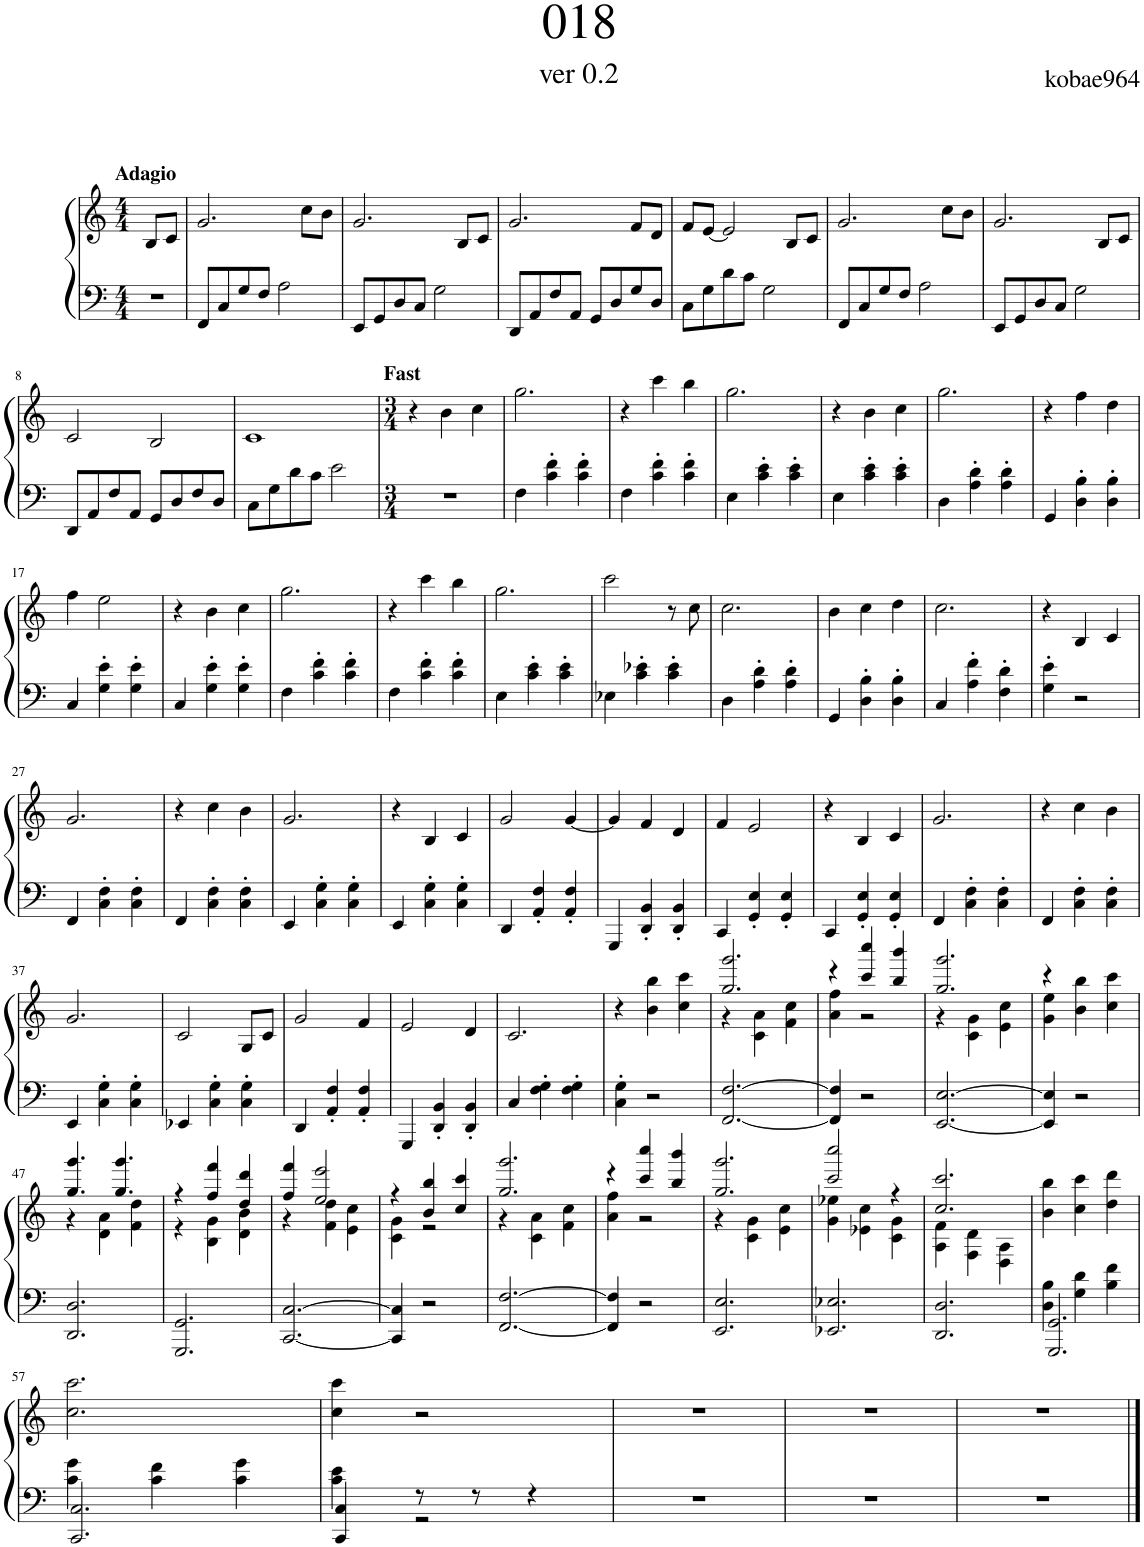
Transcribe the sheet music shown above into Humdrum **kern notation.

**kern	**kern
*part1	*part1
*staff2	*staff1
*I"Piano	*
*I'Pno	*
*clefF4	*clefG2
*k[]	*k[]
*M4/4	*M4/4
=1	=1
!	!LO:TX:a:B:t=Adagio
1r	8B/L
.	8c/J
.	2.ryy
=2	=2
8FF/L	2.g/
8C/	.
8G/	.
8F/J	.
2A\	.
.	8cc\L
.	8b\J
=3	=3
8EE/L	2.g/
8GG/	.
8D/	.
8C/J	.
2G\	.
.	8B/L
.	8c/J
=4	=4
8DD/L	2.g/
8AA/	.
8F/	.
8AA/J	.
8GG/L	.
8D/	.
8G/	8f/L
8D/J	8d/J
=5	=5
8C\L	8f/L
8G\	[8e/J
8d\	2e/]
8c\J	.
2G\	.
.	8B/L
.	8c/J
=6	=6
8FF/L	2.g/
8C/	.
8G/	.
8F/J	.
2A\	.
.	8cc\L
.	8b\J
=7	=7
8EE/L	2.g/
8GG/	.
8D/	.
8C/J	.
2G\	.
.	8B/L
.	8c/J
!!LO:LB:g=z
=8	=8
8DD/L	2c/
8AA/	.
8F/	.
8AA/J	.
8GG/L	2B/
8D/	.
8F/	.
8D/J	.
=9	=9
8C\L	1c
8G\	.
8d\	.
8c\J	.
2e\	.
=10	=10
*M3/4	*M3/4
!	!LO:TX:a:B:t=Fast
2.r	4r
.	4b\
.	4cc\
=11	=11
4F\	2.gg\
4c\' 4f\'	.
4c\' 4f\'	.
=12	=12
4F\	4r
4c\' 4f\'	4ccc\
4c\' 4f\'	4bb\
=13	=13
4E\	2.gg\
4c\' 4e\'	.
4c\' 4e\'	.
=14	=14
4E\	4r
4c\' 4e\'	4b\
4c\' 4e\'	4cc\
=15	=15
4D\	2.gg\
4A\' 4d\'	.
4A\' 4d\'	.
=16	=16
4GG/	4r
4D\' 4B\'	4ff\
4D\' 4B\'	4dd\
!!LO:LB:g=z
=17	=17
4C/	4ff\
4G\' 4e\'	2ee\
4G\' 4e\'	.
=18	=18
4C/	4r
4G\' 4e\'	4b\
4G\' 4e\'	4cc\
=19	=19
4F\	2.gg\
4c\' 4f\'	.
4c\' 4f\'	.
=20	=20
4F\	4r
4c\' 4f\'	4ccc\
4c\' 4f\'	4bb\
=21	=21
4E\	2.gg\
4c\' 4e\'	.
4c\' 4e\'	.
=22	=22
4E-X\	2ccc\
4c\' 4e-X\'	.
4c\' 4e-\'	8r
.	8cc\
=23	=23
4D\	2.cc\
4A\' 4d\'	.
4A\' 4d\'	.
=24	=24
4GG/	4b\
4D\' 4B\'	4cc\
4D\' 4B\'	4dd\
=25	=25
4C/	2.cc\
4A\' 4f\'	.
4F\' 4d\'	.
=26	=26
4G\' 4e\'	4r
2r	4B/
.	4c/
!!LO:LB:g=z
=27	=27
4FF/	2.g/
4C\' 4F\'	.
4C\' 4F\'	.
=28	=28
4FF/	4r
4C\' 4F\'	4cc\
4C\' 4F\'	4b\
=29	=29
4EE/	2.g/
4C\' 4G\'	.
4C\' 4G\'	.
=30	=30
4EE/	4r
4C\' 4G\'	4B/
4C\' 4G\'	4c/
=31	=31
4DD/	2g/
4AA/' 4F/'	.
4AA/' 4F/'	[4g/
=32	=32
4GGG/	4g/]
4DD/' 4BB/'	4f/
4DD/' 4BB/'	4d/
=33	=33
4CC/	4f/
4GG/' 4E/'	2e/
4GG/' 4E/'	.
=34	=34
4CC/	4r
4GG/' 4E/'	4B/
4GG/' 4E/'	4c/
=35	=35
4FF/	2.g/
4C\' 4F\'	.
4C\' 4F\'	.
=36	=36
4FF/	4r
4C\' 4F\'	4cc\
4C\' 4F\'	4b\
!!LO:LB:g=z
=37	=37
4EE/	2.g/
4C\' 4G\'	.
4C\' 4G\'	.
=38	=38
4EE-X/	2c/
4C\' 4G\'	.
4C\' 4G\'	8G/L
.	8c/J
=39	=39
4DD/	2g/
4AA/' 4F/'	.
4AA/' 4F/'	4f/
=40	=40
4GGG/	2e/
4DD/' 4BB/'	.
4DD/' 4BB/'	4d/
=41	=41
4C/	2.c/
4F\' 4G\'	.
4F\' 4G\'	.
=42	=42
4C\' 4G\'	4r
2r	4b\ 4bb\
.	4cc\ 4ccc\
=43	=43
*	*^
[2.FF/ [2.F/	2.gg/ 2.ggg/	4r
.	.	4c\ 4a\
.	.	4f\ 4cc\
=44	=44	=44
4FF/] 4F/]	4r	4a\ 4ff\
2r	4ccc/ 4cccc/	2r
.	4bb/ 4bbb/	.
=45	=45	=45
[2.EE/ [2.E/	2.gg/ 2.ggg/	4r
.	.	4c\ 4g\
.	.	4e\ 4cc\
=46	=46	=46
4EE/] 4E/]	4r	4g\ 4ee\
2r	4b\ 4bb\	2ryy
.	4cc\ 4ccc\	.
!!LO:LB:g=z	!!
=47	=47	=47
2.DD/ 2.D/	4.gg/ 4.ggg/	4r
.	.	4d\ 4a\
.	4.gg/ 4.ggg/	.
.	.	4f\ 4dd\
=48	=48	=48
2.GGG/ 2.GG/	4r	4r
.	4ff/ 4fff/	4B\ 4g\
.	4dd/ 4ddd/	4d\ 4b\
=49	=49	=49
[2.CC/ [2.C/	4ff/ 4fff/	4r
.	2ee/ 2eee/	4f\ 4dd\
.	.	4e\ 4cc\
=50	=50	=50
4CC/] 4C/]	4r	4c\ 4g\
2r	4b/ 4bb/	2r
.	4cc/ 4ccc/	.
=51	=51	=51
[2.FF/ [2.F/	2.gg/ 2.ggg/	4r
.	.	4c\ 4a\
.	.	4f\ 4cc\
=52	=52	=52
4FF/] 4F/]	4r	4a\ 4ff\
2r	4ccc/ 4cccc/	2r
.	4bb/ 4bbb/	.
=53	=53	=53
2.EE/ 2.E/	2.gg/ 2.ggg/	4r
.	.	4c\ 4g\
.	.	4e\ 4cc\
=54	=54	=54
2.EE-X/ 2.E-X/	2ccc/ 2cccc/	4g\ 4ee-X\
.	.	4e-X\ 4cc\
.	4r	4c\ 4g\
=55	=55	=55
2.DD/ 2.D/	2.cc/ 2.ccc/	4A\ 4f\
.	.	4F\ 4d\
.	.	4D\ 4A\
*	*v	*v
=56	=56
*^	*
2.GGG/ 2.GG/	4D\ 4B\	4b\ 4bb\
.	4G\ 4d\	4cc\ 4ccc\
.	4B\ 4f\	4dd\ 4ddd\
!!LO:LB:g=z
=57	=57	=57
2.CC/ 2.C/	4c\ 4g\	2.cc\ 2.ccc\
.	4c\ 4f\	.
.	4c\ 4g\	.
=58	=58	=58
4CC/ 4C/	4c\ 4e\	4cc\ 4ccc\
8r	2r	2r
8r	.	.
4r	.	.
*v	*v	*
=59	=59
2.r	2.r
=60	=60
2.r	2.r
=61	=61
2.r	2.r
==	==
*-	*-
